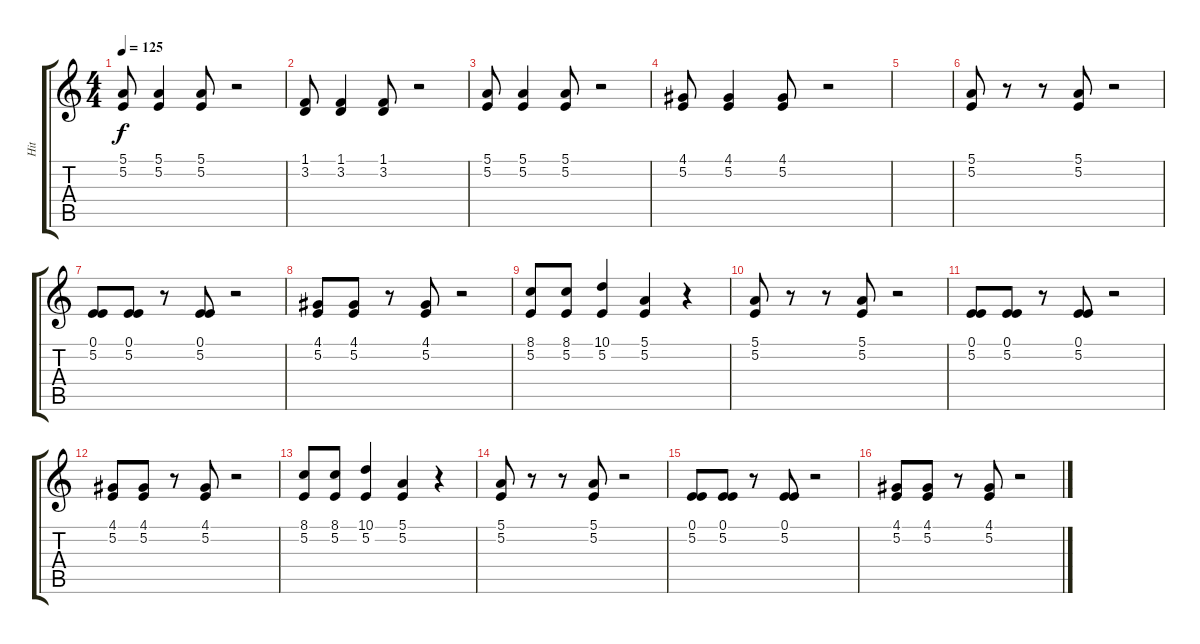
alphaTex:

\track ("Hit" "Hit") {instrument orchestrahit}
\staff {score tabs}
\tuning (E4 B3 G3 D3 A2 E2) {hide}
\ts (4 4)
\tempo 125
\clef g2
\ks c
(5.1 5.2).8{dy f} (5.1 5.2).4 (5.1 5.2).8 r.2 |
(1.1 3.2).8 (1.1 3.2).4 (1.1 3.2).8 r.2 |
(5.1 5.2).8 (5.1 5.2).4 (5.1 5.2).8 r.2 |
(4.1 5.2).8 (4.1 5.2).4 (4.1 5.2).8 r.2 |
|
(5.1 5.2).8 r.8 r.8 (5.1 5.2).8 r.2 |
(0.1 5.2).8 (0.1 5.2).8 r.8 (0.1 5.2).8 r.2 |
(4.1 5.2).8 (4.1 5.2).8 r.8 (4.1 5.2).8 r.2 |
(8.1 5.2).8 (8.1 5.2).8 (10.1 5.2).4 (5.1 5.2).4 r.4 |
(5.1 5.2).8 r.8 r.8 (5.1 5.2).8 r.2 |
(0.1 5.2).8 (0.1 5.2).8 r.8 (0.1 5.2).8 r.2 |
(4.1 5.2).8 (4.1 5.2).8 r.8 (4.1 5.2).8 r.2 |
(8.1 5.2).8 (8.1 5.2).8 (10.1 5.2).4 (5.1 5.2).4 r.4 |
(5.1 5.2).8 r.8 r.8 (5.1 5.2).8 r.2 |
(0.1 5.2).8 (0.1 5.2).8 r.8 (0.1 5.2).8 r.2 |
(4.1 5.2).8 (4.1 5.2).8 r.8 (4.1 5.2).8 r.2
